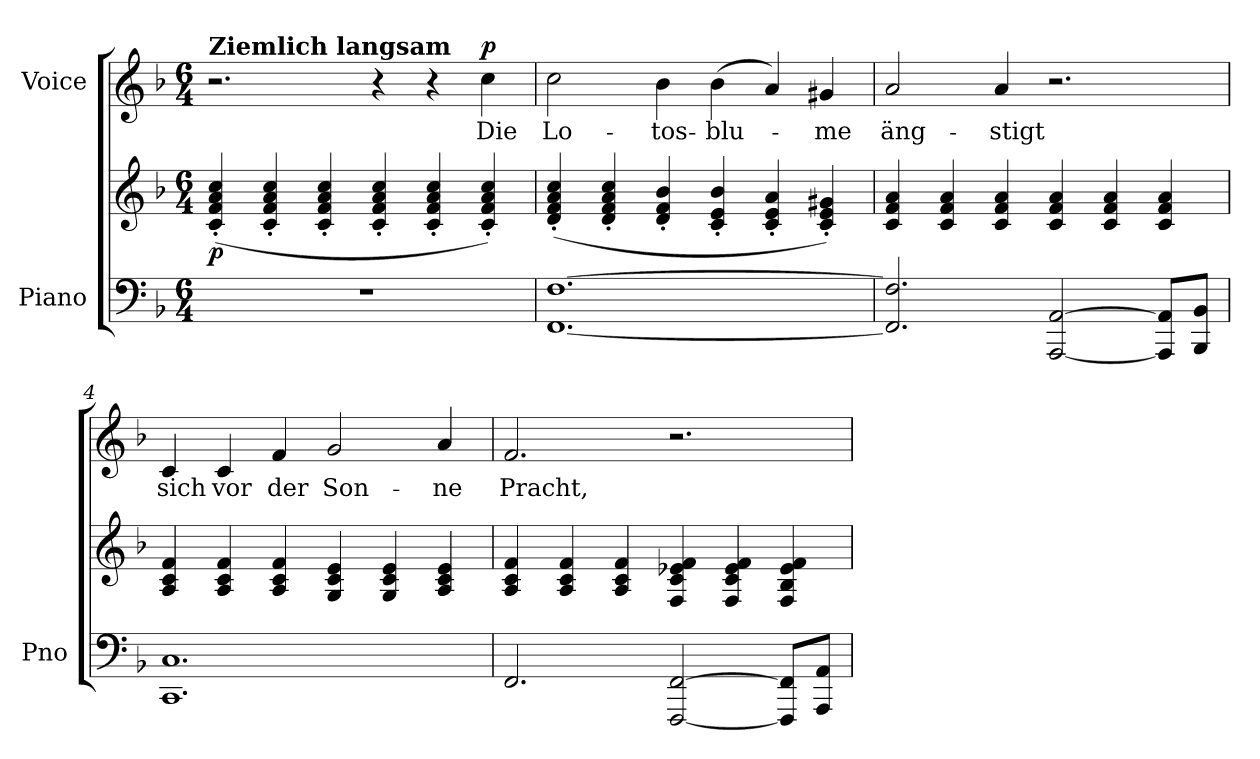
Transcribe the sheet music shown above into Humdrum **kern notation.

**kern	**kern	**dynam	**kern	**text	**dynam
*part2	*part2	*part2	*part1	*part1	*part1
*staff3	*staff2	*staff2/3	*staff1	*staff1	*staff1
*I"Piano	*	*	*I"Voice	*	*
*I'Pno	*	*	*	*	*
*clefF4	*clefG2	*	*clefG2	*	*
*k[b-]	*k[b-]	*	*k[b-]	*	*
*M6/4	*M6/4	*	*M6/4	*	*
=1	=1	=1	=1	=1	=1
!	!	!	!LO:TX:a:B:t=Ziemlich langsam	!	!
!	!	!LO:DY:b	!	!	!
1.r	(4c/' 4f/' 4a/' 4cc/'	p	2.r	.	.
.	4c/' 4f/' 4a/' 4cc/'	.	.	.	.
.	4c/' 4f/' 4a/' 4cc/'	.	.	.	.
.	4c/' 4f/' 4a/' 4cc/'	.	4r	.	.
.	4c/' 4f/' 4a/' 4cc/'	.	4r	.	.
!	!	!	!	!LO:LY:b	!LO:DY:a
.	4c/' 4f/' 4a/' 4cc/')	.	4cc\	Die	p
=2	=2	=2	=2	=2	=2
!	!	!	!	!LO:LY:b	!
[1.FF [1.F	(4d/' 4f/' 4a/' 4cc/'	.	2cc\	Lo-	.
.	4d/' 4f/' 4a/' 4cc/'	.	.	.	.
!	!	!	!	!LO:LY:b	!
.	4d/' 4f/' 4b-/'	.	4b-\	-tos-	.
!	!	!	!	!LO:LY:b	!
.	4c/' 4e/' 4b-/'	.	(4b-\	-blu-	.
.	4c/' 4e/' 4a/'	.	4a/)	.	.
!	!	!	!	!LO:LY:b	!
.	4c/' 4e/' 4g#X/')	.	4g#X/	-me	.
=3	=3	=3	=3	=3	=3
!	!	!	!	!LO:LY:b	!
2.FF/] 2.F/]	4c/ 4f/ 4a/	.	2a/	äng-	.
.	4c/ 4f/ 4a/	.	.	.	.
!	!	!	!	!LO:LY:b	!
.	4c/ 4f/ 4a/	.	4a/	-stigt	.
[2AAA/ [2AA/	4c/ 4f/ 4a/	.	2.r	.	.
.	4c/ 4f/ 4a/	.	.	.	.
8AAA/] 8AA/]L	4c/ 4f/ 4a/	.	.	.	.
8BBB-/ 8BB-/J	.	.	.	.	.
!!LO:LB:g=z
=4	=4	=4	=4	=4	=4
!	!	!	!	!LO:LY:b	!
1.CC 1.C	4A/ 4c/ 4f/	.	4c/	sich	.
!	!	!	!	!LO:LY:b	!
.	4A/ 4c/ 4f/	.	4c/	vor	.
!	!	!	!	!LO:LY:b	!
.	4A/ 4c/ 4f/	.	4f/	der	.
!	!	!	!	!LO:LY:b	!
.	4G/ 4c/ 4e/	.	2g/	Son-	.
.	4G/ 4c/ 4e/	.	.	.	.
!	!	!	!	!LO:LY:b	!
.	4A/ 4c/ 4e/	.	4a/	-ne	.
=5	=5	=5	=5	=5	=5
!	!	!	!	!LO:LY:b	!
2.FF/	4A/ 4c/ 4f/	.	2.f/	Pracht,	.
.	4A/ 4c/ 4f/	.	.	.	.
.	4A/ 4c/ 4f/	.	.	.	.
[2FFF/ [2FF/	4F/ 4c/ 4e-X/ 4f/	.	2.r	.	.
.	4F/ 4c/ 4e-/ 4f/	.	.	.	.
8FFF/] 8FF/]L	4F/ 4B-/ 4e-/ 4f/	.	.	.	.
8AAA/ 8AA/J	.	.	.	.	.
=	=	=	=	=	=
*-	*-	*-	*-	*-	*-
